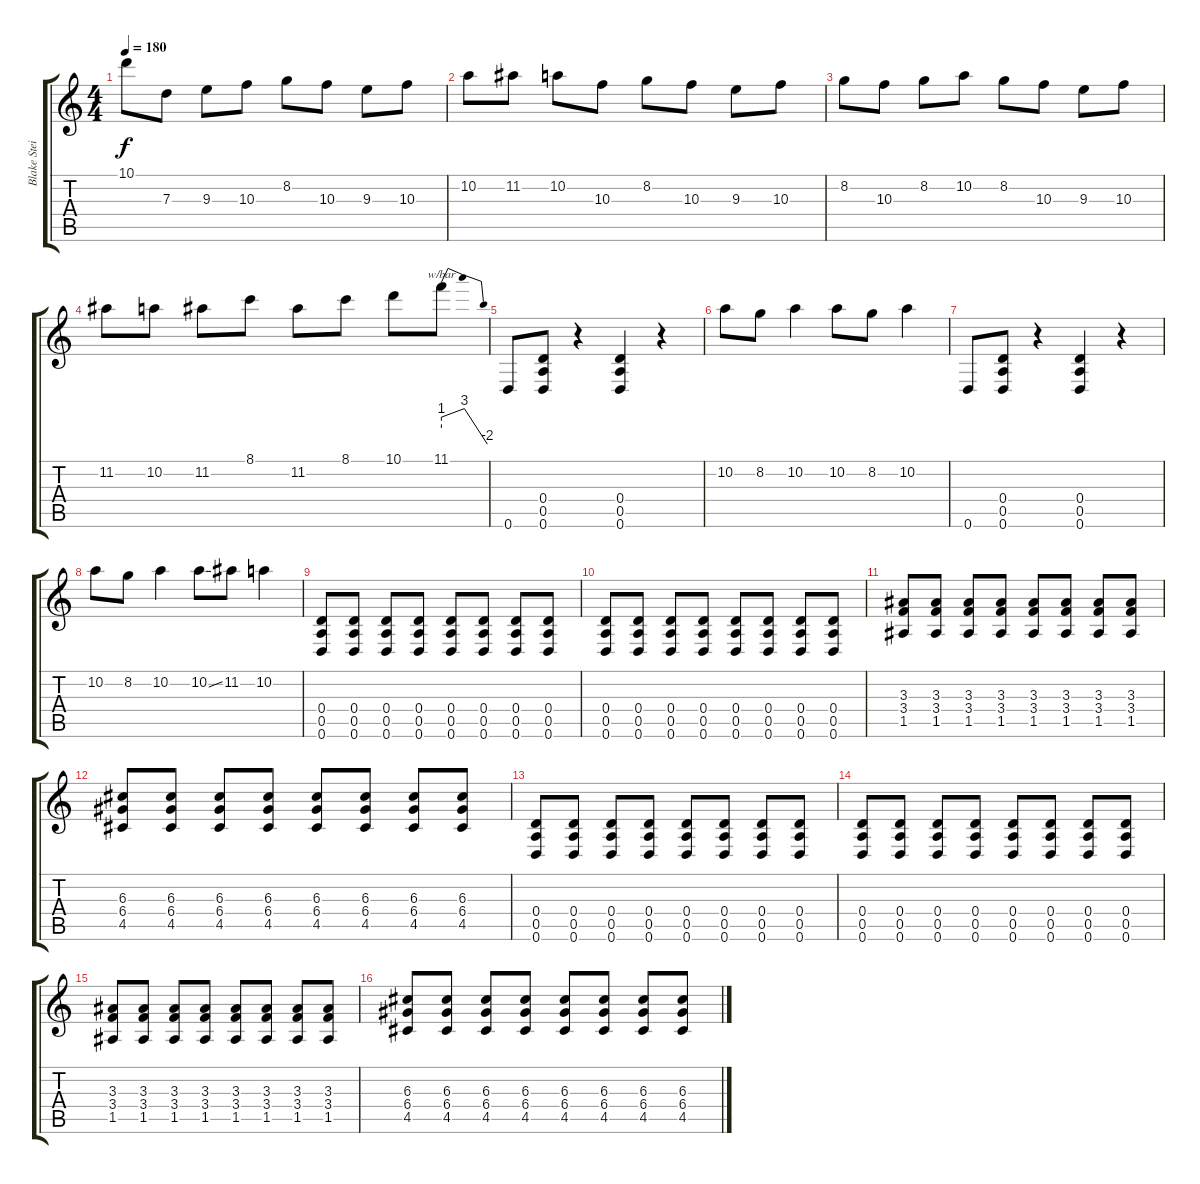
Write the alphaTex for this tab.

\track ("Blake Steiner" "Blake Stei") {instrument overdrivenguitar}
\staff {score tabs}
\tuning (E4 B3 G3 D3 A2 D2) {hide}
\ts (4 4)
\tempo 180
\clef g2
\ks c
10.1.8{dy f} 7.3.8 9.3.8 10.3.8 8.2.8 10.3.8 9.3.8 10.3.8 |
10.2.8 11.2.8 10.2.8 10.3.8 8.2.8 10.3.8 9.3.8 10.3.8 |
8.2.8 10.3.8 8.2.8 10.2.8 8.2.8 10.3.8 9.3.8 10.3.8 |
11.2.8 10.2.8 11.2.8 8.1.8 11.2.8 8.1.8 10.1.8 11.1.8{tbe (dip default 0 4 30 12 60 -8)} |
0.6.8 (0.4 0.5 0.6).8 r.4 (0.4 0.5 0.6).4 r.4 |
10.2.8 8.2.8 10.2.4 10.2.8 8.2.8 10.2.4 |
0.6.8 (0.4 0.5 0.6).8 r.4 (0.4 0.5 0.6).4 r.4 |
10.2.8 8.2.8 10.2.4 10.2{ss}.8 11.2.8 10.2.4 |
(0.4 0.5 0.6).8 (0.4 0.5 0.6).8 (0.4 0.5 0.6).8 (0.4 0.5 0.6).8 (0.4 0.5 0.6).8 (0.4 0.5 0.6).8 (0.4 0.5 0.6).8 (0.4 0.5 0.6).8 |
(0.4 0.5 0.6).8 (0.4 0.5 0.6).8 (0.4 0.5 0.6).8 (0.4 0.5 0.6).8 (0.4 0.5 0.6).8 (0.4 0.5 0.6).8 (0.4 0.5 0.6).8 (0.4 0.5 0.6).8 |
(3.3 3.4 1.5).8 (3.3 3.4 1.5).8 (3.3 3.4 1.5).8 (3.3 3.4 1.5).8 (3.3 3.4 1.5).8 (3.3 3.4 1.5).8 (3.3 3.4 1.5).8 (3.3 3.4 1.5).8 |
(6.3 6.4 4.5).8 (6.3 6.4 4.5).8 (6.3 6.4 4.5).8 (6.3 6.4 4.5).8 (6.3 6.4 4.5).8 (6.3 6.4 4.5).8 (6.3 6.4 4.5).8 (6.3 6.4 4.5).8 |
(0.4 0.5 0.6).8 (0.4 0.5 0.6).8 (0.4 0.5 0.6).8 (0.4 0.5 0.6).8 (0.4 0.5 0.6).8 (0.4 0.5 0.6).8 (0.4 0.5 0.6).8 (0.4 0.5 0.6).8 |
(0.4 0.5 0.6).8 (0.4 0.5 0.6).8 (0.4 0.5 0.6).8 (0.4 0.5 0.6).8 (0.4 0.5 0.6).8 (0.4 0.5 0.6).8 (0.4 0.5 0.6).8 (0.4 0.5 0.6).8 |
(3.3 3.4 1.5).8 (3.3 3.4 1.5).8 (3.3 3.4 1.5).8 (3.3 3.4 1.5).8 (3.3 3.4 1.5).8 (3.3 3.4 1.5).8 (3.3 3.4 1.5).8 (3.3 3.4 1.5).8 |
(6.3 6.4 4.5).8 (6.3 6.4 4.5).8 (6.3 6.4 4.5).8 (6.3 6.4 4.5).8 (6.3 6.4 4.5).8 (6.3 6.4 4.5).8 (6.3 6.4 4.5).8 (6.3 6.4 4.5).8
